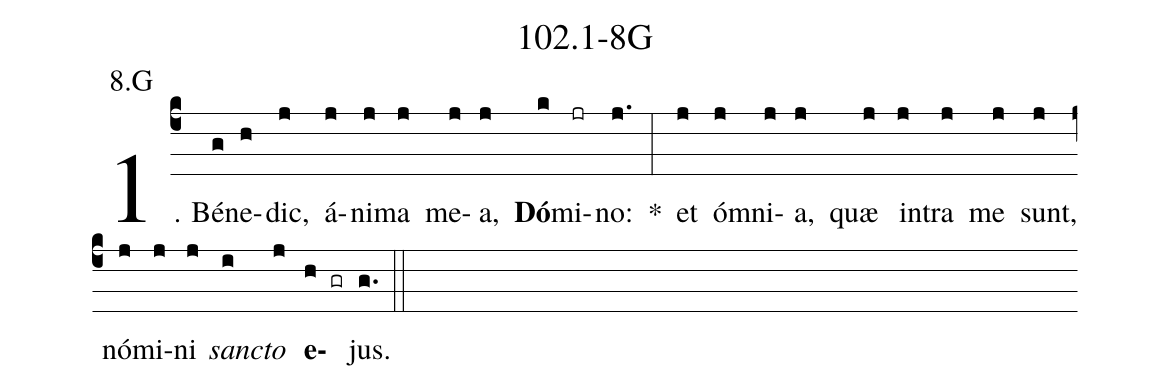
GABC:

name: 102.1-8G;
annotation: 8.G;
%%
(c4)1. Bé(g)ne(h)dic,(j) á(j)ni(j)ma(j) me(j)a,(j) <b>Dó</b>(k)mi(jr)no:(j.) *(:) et(j) óm(j)ni(j)a,(j) quæ(j) in(j)tra(j) me(j) sunt,(j) nó(j)mi(j)ni(j) <i>sanc</i>(i)<i>to</i>(j) <b>e</b>(h gr)jus.(g.) (::)
